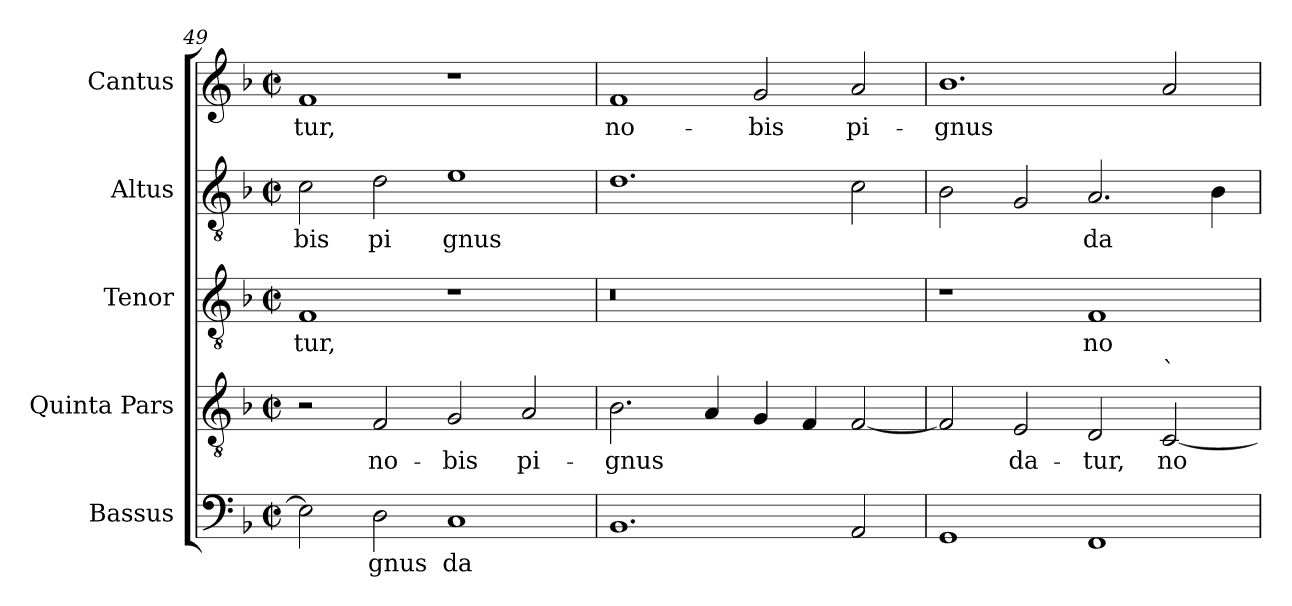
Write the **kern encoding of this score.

**kern	**text	**kern	**text	**kern	**text	**kern	**text	**kern	**text
*part5	*part5	*part4	*part4	*part3	*part3	*part2	*part2	*part1	*part1
*staff5	*staff5	*staff4	*staff4	*staff3	*staff3	*staff2	*staff2	*staff1	*staff1
*I"Bassus	*	*I"Quinta Pars	*	*I"Tenor	*	*I"Altus	*	*I"Cantus	*
!!LO:LB:g=z
*clefF4	*	*clefGv2	*	*clefGv2	*	*clefGv2	*	*clefG2	*
*k[b-]	*	*k[b-]	*	*k[b-]	*	*k[b-]	*	*k[b-]	*
*F:	*	*F:	*	*F:	*	*F:	*	*F:	*
*M2/2	*	*M2/2	*	*M2/2	*	*M2/2	*	*M2/2	*
*met(c|)	*	*met(c|)	*	*met(c|)	*	*met(c|)	*	*met(c|)	*
=49	=49	=49	=49	=49	=49	=49	=49	=49	=49
!	!	!	!	!	!LO:LY:b:cj	!	!LO:LY:b:cj	!	!LO:LY:b:cj
2E\]	.	2r	.	1F	tur,	2c\	-bis	1f	tur,
!	!LO:LY:b:cj	!	!LO:LY:b:cj	!	!	!	!LO:LY:b:cj	!	!
2D\	-gnus	2F/	no-	.	.	2d\	pi	.	.
!	!LO:LY:b:cj	!	!LO:LY:b:cj	!	!	!	!LO:LY:b	!	!
1C	da	2G/	-bis	1r	.	1e	gnus	1r	.
!	!	!	!LO:LY:b:cj	!	!	!	!	!	!
.	.	2A/	pi-	.	.	.	.	.	.
=50	=50	=50	=50	=50	=50	=50	=50	=50	=50
!	!	!	!LO:LY:b	!	!	!	!	!	!LO:LY:b:cj
1.BB-	.	2.B-\	-gnus	0r	.	1.d	.	1f	no-
.	.	4A/	.	.	.	.	.	.	.
!	!	!	!	!	!	!	!	!	!LO:LY:b:cj
.	.	4G/	.	.	.	.	.	2g/	-bis
.	.	4F/	.	.	.	.	.	.	.
!	!	!	!	!	!	!	!	!	!LO:LY:b:cj
2AA/	.	[<2F/	.	.	.	2c\	.	2a/	pi-
=51	=51	=51	=51	=51	=51	=51	=51	=51	=51
!	!	!	!	!	!	!	!	!	!LO:LY:b
1GG	.	2F/]	.	1r	.	2B-\	.	1.b-	-gnus
!	!	!	!LO:LY:b:cj	!	!	!	!	!	!
.	.	2E/	da-	.	.	2G/	.	.	.
!	!	!	!LO:LY:b:cj	!	!LO:LY:b:cj	!	!LO:LY:b:cj	!	!
1FF	.	2D/	-tur,	1F	no	2.A/	da	.	.
!	!	!LO:TX:a:t=`	!	!	!	!	!	!	!
!	!	!	!LO:LY:b:cj	!	!	!	!	!	!
.	.	[<2C/	no-	.	.	.	.	2a/	.
.	.	.	.	.	.	4B-\	.	.	.
=	=	=	=	=	=	=	=	=	=
*-	*-	*-	*-	*-	*-	*-	*-	*-	*-
